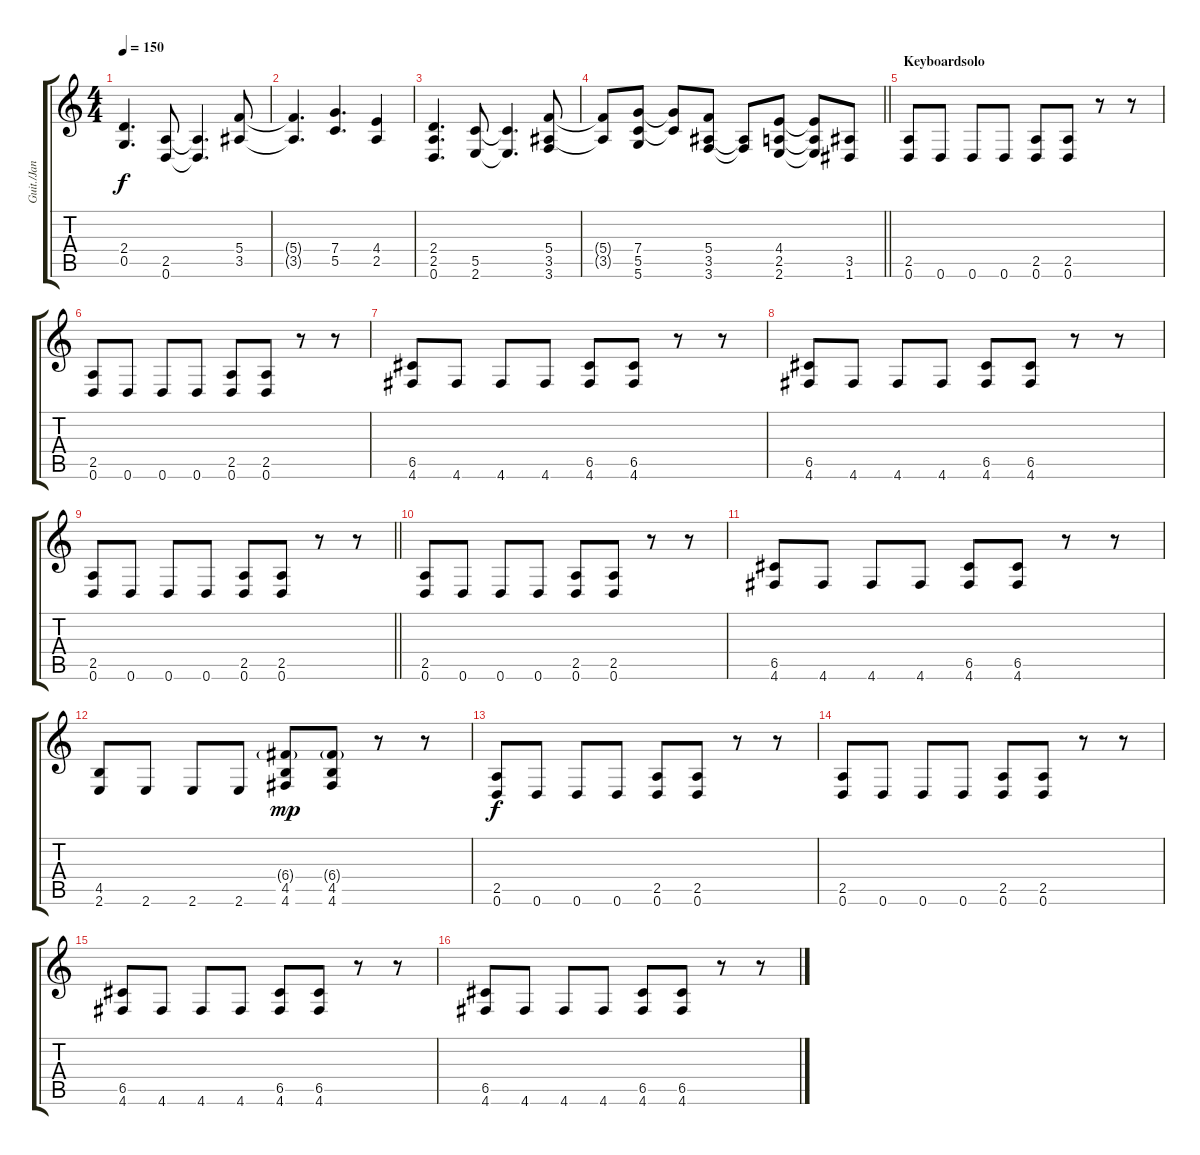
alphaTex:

\track ("Guit./Jan Standard D" "Guit./Jan ") {instrument distortionguitar}
\staff {score tabs}
\tuning (D4 A3 F3 C3 G2 D2) {hide}
\ts (4 4)
\tempo 150
\clef g2
\ks c
(2.4 0.5).4{d dy f} (2.5 0.6).8 (2.5{t} 0.6{t}).4{d} (5.4 3.5).8 |
(5.4{t} 3.5{t}).4{d} (7.4 5.5).4{d} (4.4 2.5).4 |
(2.4 2.5 0.6).4{d} (5.5 2.6).8 (5.5{t} 2.6{t}).4{d} (5.4 3.5 3.6).8 |
\barLineRight lightlight
(5.4{t} 3.5{t}).8 (7.4 5.5 5.6).8 (7.4{t} 5.5{t}).8 (5.4 3.5 3.6).8 (3.5{t} 3.6{t}).8 (4.4 2.5 2.6).8 (4.4{t} 2.5{t} 2.6{t}).8 (3.5 1.6).8 |
\section ("" "Keyboardsolo")
(2.5 0.6).8 0.6.8 0.6.8 0.6.8 (2.5 0.6).8 (2.5 0.6).8 r.8 r.8 |
(2.5 0.6).8 0.6.8 0.6.8 0.6.8 (2.5 0.6).8 (2.5 0.6).8 r.8 r.8 |
(6.5 4.6).8 4.6.8 4.6.8 4.6.8 (6.5 4.6).8 (6.5 4.6).8 r.8 r.8 |
(6.5 4.6).8 4.6.8 4.6.8 4.6.8 (6.5 4.6).8 (6.5 4.6).8 r.8 r.8 |
\barLineRight lightlight
(2.5 0.6).8 0.6.8 0.6.8 0.6.8 (2.5 0.6).8 (2.5 0.6).8 r.8 r.8 |
(2.5 0.6).8 0.6.8 0.6.8 0.6.8 (2.5 0.6).8 (2.5 0.6).8 r.8 r.8 |
(6.5 4.6).8 4.6.8 4.6.8 4.6.8 (6.5 4.6).8 (6.5 4.6).8 r.8 r.8 |
(4.5 2.6).8 2.6.8 2.6.8 2.6.8 (6.4{g} 4.5 4.6).8{dy mp} (6.4{g} 4.5 4.6).8 r.8 r.8 |
(2.5 0.6).8{dy f} 0.6.8 0.6.8 0.6.8 (2.5 0.6).8 (2.5 0.6).8 r.8 r.8 |
(2.5 0.6).8 0.6.8 0.6.8 0.6.8 (2.5 0.6).8 (2.5 0.6).8 r.8 r.8 |
(6.5 4.6).8 4.6.8 4.6.8 4.6.8 (6.5 4.6).8 (6.5 4.6).8 r.8 r.8 |
(6.5 4.6).8 4.6.8 4.6.8 4.6.8 (6.5 4.6).8 (6.5 4.6).8 r.8 r.8
